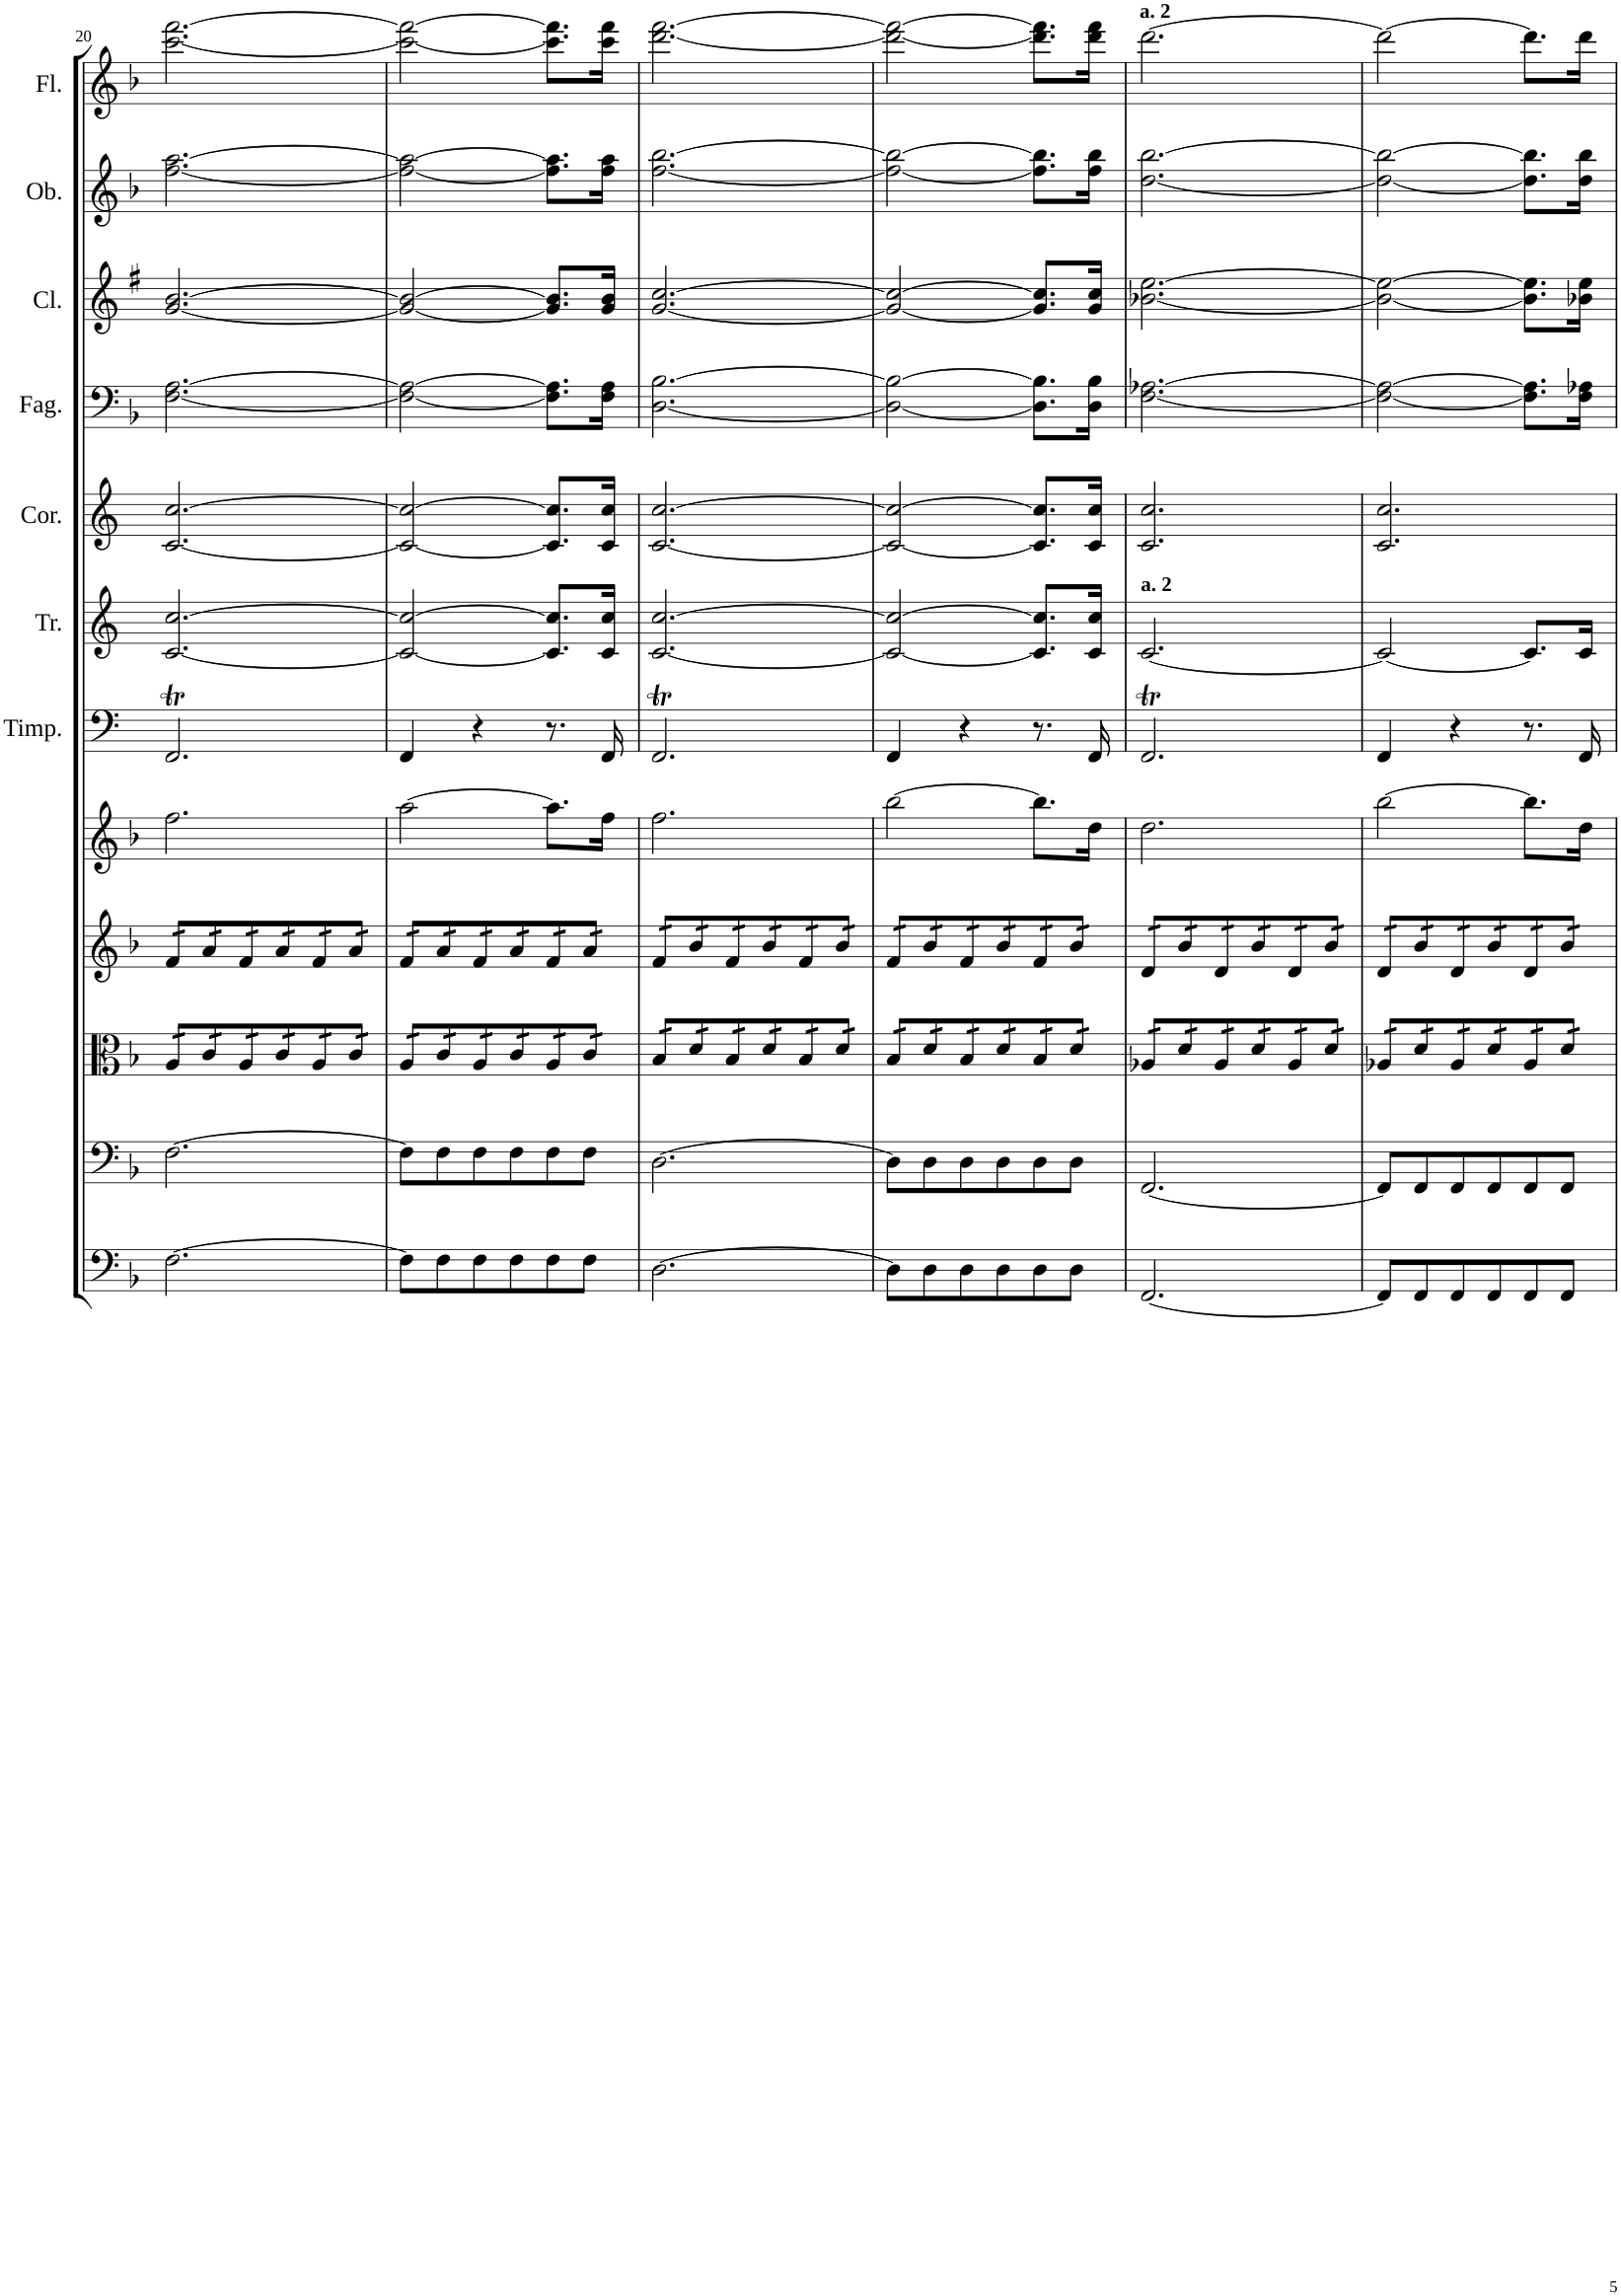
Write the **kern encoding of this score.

**kern	**kern	**kern	**kern	**kern	**kern	**kern	**kern	**kern	**kern	**kern	**kern
*part12	*part11	*part10	*part9	*part8	*part7	*part6	*part5	*part4	*part3	*part2	*part1
*staff12	*staff11	*staff10	*staff9	*staff8	*staff7	*staff6	*staff5	*staff4	*staff3	*staff2	*staff1
*I"Basso	*I"Violoncello	*I"Viola	*I"Violino II	*I"Violino I	*I"Timpani in F.C.	*I"Trombe in F	*I"Corni in F	*I"Fagotti	*I"Clarinetti in B	*I"Oboi	*I"Flauti
*	*	*	*	*	*I'Timp.	*I'Tr.	*I'Cor.	*I'Fag.	*I'Cl.	*I'Ob.	*I'Fl.
!!LO:PB:g=z
*clefF4	*clefF4	*clefC3	*clefG2	*clefG2	*clefF4	*clefG2	*clefG2	*clefF4	*clefG2	*clefG2	*clefG2
*Trd7c12	*	*	*	*	*	*Trd-3c-5	*Trd4c7	*	*Trd1c2	*	*
*k[b-]	*k[b-]	*k[b-]	*k[b-]	*k[b-]	*k[]	*k[]	*k[]	*k[b-]	*k[f#]	*k[b-]	*k[b-]
*M3/4	*M3/4	*M3/4	*M3/4	*M3/4	*M3/4	*M3/4	*M3/4	*M3/4	*M3/4	*M3/4	*M3/4
=20	=20	=20	=20	=20	=20	=20	=20	=20	=20	=20	=20
*	*	*tremolo	*	*	*	*	*	*	*	*	*
*	*	*	*tremolo	*	*	*	*	*	*	*	*
*	*	*	*	*	*tremolo	*	*	*	*	*	*
[2.F\	[2.F\	16A/LL	16f/LL	2.ff\	32FFT/LLL	[2.c/ [2.cc/	[2.c/ [2.cc/	[2.F\ [2.A\	[2.g/ [2.b/	[2.ff\ [2.aa\	[2.ccc\ [2.fff\
.	.	.	.	.	32FFT/	.	.	.	.	.	.
.	.	16A/	16f/	.	32FFT/	.	.	.	.	.	.
.	.	.	.	.	32FFT/	.	.	.	.	.	.
.	.	16c/	16a/	.	32FFT/	.	.	.	.	.	.
.	.	.	.	.	32FFT/	.	.	.	.	.	.
.	.	16c/	16a/	.	32FFT/	.	.	.	.	.	.
.	.	.	.	.	32FFT/	.	.	.	.	.	.
.	.	16A/	16f/	.	32FFT/	.	.	.	.	.	.
.	.	.	.	.	32FFT/	.	.	.	.	.	.
.	.	16A/	16f/	.	32FFT/	.	.	.	.	.	.
.	.	.	.	.	32FFT/	.	.	.	.	.	.
.	.	16c/	16a/	.	32FFT/	.	.	.	.	.	.
.	.	.	.	.	32FFT/	.	.	.	.	.	.
.	.	16c/	16a/	.	32FFT/	.	.	.	.	.	.
.	.	.	.	.	32FFT/	.	.	.	.	.	.
.	.	16A/	16f/	.	32FFT/	.	.	.	.	.	.
.	.	.	.	.	32FFT/	.	.	.	.	.	.
.	.	16A/	16f/	.	32FFT/	.	.	.	.	.	.
.	.	.	.	.	32FFT/	.	.	.	.	.	.
.	.	16c/	16a/	.	32FFT/	.	.	.	.	.	.
.	.	.	.	.	32FFT/	.	.	.	.	.	.
.	.	16c/JJ	16a/JJ	.	32FFT/	.	.	.	.	.	.
.	.	.	.	.	32FFT/JJJ	.	.	.	.	.	.
*	*	*	*	*	*Xtremolo	*	*	*	*	*	*
=21	=21	=21	=21	=21	=21	=21	=21	=21	=21	=21	=21
8F\L]	8F\L]	16A/LL	16f/LL	[2aa\	4FF/	2c/_ 2cc/_	2c/_ 2cc/_	2F\_ 2A\_	2g/_ 2b/_	2ff\_ 2aa\_	2ccc\_ 2fff\_
.	.	16A/	16f/	.	.	.	.	.	.	.	.
8F\	8F\	16c/	16a/	.	.	.	.	.	.	.	.
.	.	16c/	16a/	.	.	.	.	.	.	.	.
8F\	8F\	16A/	16f/	.	4r	.	.	.	.	.	.
.	.	16A/	16f/	.	.	.	.	.	.	.	.
8F\	8F\	16c/	16a/	.	.	.	.	.	.	.	.
.	.	16c/	16a/	.	.	.	.	.	.	.	.
8F\	8F\	16A/	16f/	8.aa\L]	8.r	8.c/] 8.cc/]L	8.c/] 8.cc/]L	8.F\] 8.A\]L	8.g/] 8.b/]L	8.ff\] 8.aa\]L	8.ccc\] 8.fff\]L
.	.	16A/	16f/	.	.	.	.	.	.	.	.
8F\J	8F\J	16c/	16a/	.	.	.	.	.	.	.	.
.	.	16c/JJ	16a/JJ	16ff\Jk	16FF/	16c/ 16cc/Jk	16c/ 16cc/Jk	16F\ 16A\Jk	16g/ 16b/Jk	16ff\ 16aa\Jk	16ccc\ 16fff\Jk
=22	=22	=22	=22	=22	=22	=22	=22	=22	=22	=22	=22
*	*	*	*	*	*tremolo	*	*	*	*	*	*
[2.D\	[2.D\	16B-/LL	16f/LL	2.ff\	32FFT/LLL	[2.c/ [2.cc/	[2.c/ [2.cc/	[2.D\ [2.B-\	[2.g/ [2.cc/	[2.ff\ [2.bb-\	[2.ddd\ [2.fff\
.	.	.	.	.	32FFT/	.	.	.	.	.	.
.	.	16B-/	16f/	.	32FFT/	.	.	.	.	.	.
.	.	.	.	.	32FFT/	.	.	.	.	.	.
.	.	16d/	16b-/	.	32FFT/	.	.	.	.	.	.
.	.	.	.	.	32FFT/	.	.	.	.	.	.
.	.	16d/	16b-/	.	32FFT/	.	.	.	.	.	.
.	.	.	.	.	32FFT/	.	.	.	.	.	.
.	.	16B-/	16f/	.	32FFT/	.	.	.	.	.	.
.	.	.	.	.	32FFT/	.	.	.	.	.	.
.	.	16B-/	16f/	.	32FFT/	.	.	.	.	.	.
.	.	.	.	.	32FFT/	.	.	.	.	.	.
.	.	16d/	16b-/	.	32FFT/	.	.	.	.	.	.
.	.	.	.	.	32FFT/	.	.	.	.	.	.
.	.	16d/	16b-/	.	32FFT/	.	.	.	.	.	.
.	.	.	.	.	32FFT/	.	.	.	.	.	.
.	.	16B-/	16f/	.	32FFT/	.	.	.	.	.	.
.	.	.	.	.	32FFT/	.	.	.	.	.	.
.	.	16B-/	16f/	.	32FFT/	.	.	.	.	.	.
.	.	.	.	.	32FFT/	.	.	.	.	.	.
.	.	16d/	16b-/	.	32FFT/	.	.	.	.	.	.
.	.	.	.	.	32FFT/	.	.	.	.	.	.
.	.	16d/JJ	16b-/JJ	.	32FFT/	.	.	.	.	.	.
.	.	.	.	.	32FFT/JJJ	.	.	.	.	.	.
*	*	*	*	*	*Xtremolo	*	*	*	*	*	*
=23	=23	=23	=23	=23	=23	=23	=23	=23	=23	=23	=23
8D\L]	8D\L]	16B-/LL	16f/LL	[2bb-\	4FF/	2c/_ 2cc/_	2c/_ 2cc/_	2D\_ 2B-\_	2g/_ 2cc/_	2ff\_ 2bb-\_	2ddd\_ 2fff\_
.	.	16B-/	16f/	.	.	.	.	.	.	.	.
8D\	8D\	16d/	16b-/	.	.	.	.	.	.	.	.
.	.	16d/	16b-/	.	.	.	.	.	.	.	.
8D\	8D\	16B-/	16f/	.	4r	.	.	.	.	.	.
.	.	16B-/	16f/	.	.	.	.	.	.	.	.
8D\	8D\	16d/	16b-/	.	.	.	.	.	.	.	.
.	.	16d/	16b-/	.	.	.	.	.	.	.	.
8D\	8D\	16B-/	16f/	8.bb-\L]	8.r	8.c/] 8.cc/]L	8.c/] 8.cc/]L	8.D\] 8.B-\]L	8.g/] 8.cc/]L	8.ff\] 8.bb-\]L	8.ddd\] 8.fff\]L
.	.	16B-/	16f/	.	.	.	.	.	.	.	.
8D\J	8D\J	16d/	16b-/	.	.	.	.	.	.	.	.
.	.	16d/JJ	16b-/JJ	16dd\Jk	16FF/	16c/ 16cc/Jk	16c/ 16cc/Jk	16D\ 16B-\Jk	16g/ 16cc/Jk	16ff\ 16bb-\Jk	16ddd\ 16fff\Jk
=24	=24	=24	=24	=24	=24	=24	=24	=24	=24	=24	=24
!	!	!	!	!	!	!	!	!	!	!	!LO:TX:a:B:t=a. 2
!	!	!	!	!	!	!LO:TX:a:B:t=a. 2	!	!	!	!	!
*	*	*	*	*	*tremolo	*	*	*	*	*	*
[2.FF/	[2.FF/	16A-X/LL	16d/LL	2.dd\	32FFT/LLL	[2.c/	2.c/ 2.cc/	[2.F\ [2.A-X\	[2.b-X\ [2.ee\	[2.dd\ [2.bb-\	[2.ddd\
.	.	.	.	.	32FFT/	.	.	.	.	.	.
.	.	16A-X/	16d/	.	32FFT/	.	.	.	.	.	.
.	.	.	.	.	32FFT/	.	.	.	.	.	.
.	.	16d/	16b-/	.	32FFT/	.	.	.	.	.	.
.	.	.	.	.	32FFT/	.	.	.	.	.	.
.	.	16d/	16b-/	.	32FFT/	.	.	.	.	.	.
.	.	.	.	.	32FFT/	.	.	.	.	.	.
.	.	16A-/	16d/	.	32FFT/	.	.	.	.	.	.
.	.	.	.	.	32FFT/	.	.	.	.	.	.
.	.	16A-/	16d/	.	32FFT/	.	.	.	.	.	.
.	.	.	.	.	32FFT/	.	.	.	.	.	.
.	.	16d/	16b-/	.	32FFT/	.	.	.	.	.	.
.	.	.	.	.	32FFT/	.	.	.	.	.	.
.	.	16d/	16b-/	.	32FFT/	.	.	.	.	.	.
.	.	.	.	.	32FFT/	.	.	.	.	.	.
.	.	16A-/	16d/	.	32FFT/	.	.	.	.	.	.
.	.	.	.	.	32FFT/	.	.	.	.	.	.
.	.	16A-/	16d/	.	32FFT/	.	.	.	.	.	.
.	.	.	.	.	32FFT/	.	.	.	.	.	.
.	.	16d/	16b-/	.	32FFT/	.	.	.	.	.	.
.	.	.	.	.	32FFT/	.	.	.	.	.	.
.	.	16d/JJ	16b-/JJ	.	32FFT/	.	.	.	.	.	.
.	.	.	.	.	32FFT/JJJ	.	.	.	.	.	.
*	*	*	*	*	*Xtremolo	*	*	*	*	*	*
=25	=25	=25	=25	=25	=25	=25	=25	=25	=25	=25	=25
8FF/L]	8FF/L]	16A-X/LL	16d/LL	[2bb-\	4FF/	2c/_	2.c/ 2.cc/	2F\_ 2A-\_	2b-\_ 2ee\_	2dd\_ 2bb-\_	2ddd\_
.	.	16A-X/	16d/	.	.	.	.	.	.	.	.
8FF/	8FF/	16d/	16b-/	.	.	.	.	.	.	.	.
.	.	16d/	16b-/	.	.	.	.	.	.	.	.
8FF/	8FF/	16A-/	16d/	.	4r	.	.	.	.	.	.
.	.	16A-/	16d/	.	.	.	.	.	.	.	.
8FF/	8FF/	16d/	16b-/	.	.	.	.	.	.	.	.
.	.	16d/	16b-/	.	.	.	.	.	.	.	.
8FF/	8FF/	16A-/	16d/	8.bb-\L]	8.r	8.c/L]	.	8.F\] 8.A-\]L	8.b-\] 8.ee\]L	8.dd\] 8.bb-\]L	8.ddd\L]
.	.	16A-/	16d/	.	.	.	.	.	.	.	.
8FF/J	8FF/J	16d/	16b-/	.	.	.	.	.	.	.	.
.	.	16d/JJ	16b-/JJ	16dd\Jk	16FF/	16c/Jk	.	16F\ 16A-X\Jk	16b-X\ 16ee\Jk	16dd\ 16bb-\Jk	16ddd\Jk
*	*	*	*Xtremolo	*	*	*	*	*	*	*	*
*	*	*Xtremolo	*	*	*	*	*	*	*	*	*
=	=	=	=	=	=	=	=	=	=	=	=
*-	*-	*-	*-	*-	*-	*-	*-	*-	*-	*-	*-
